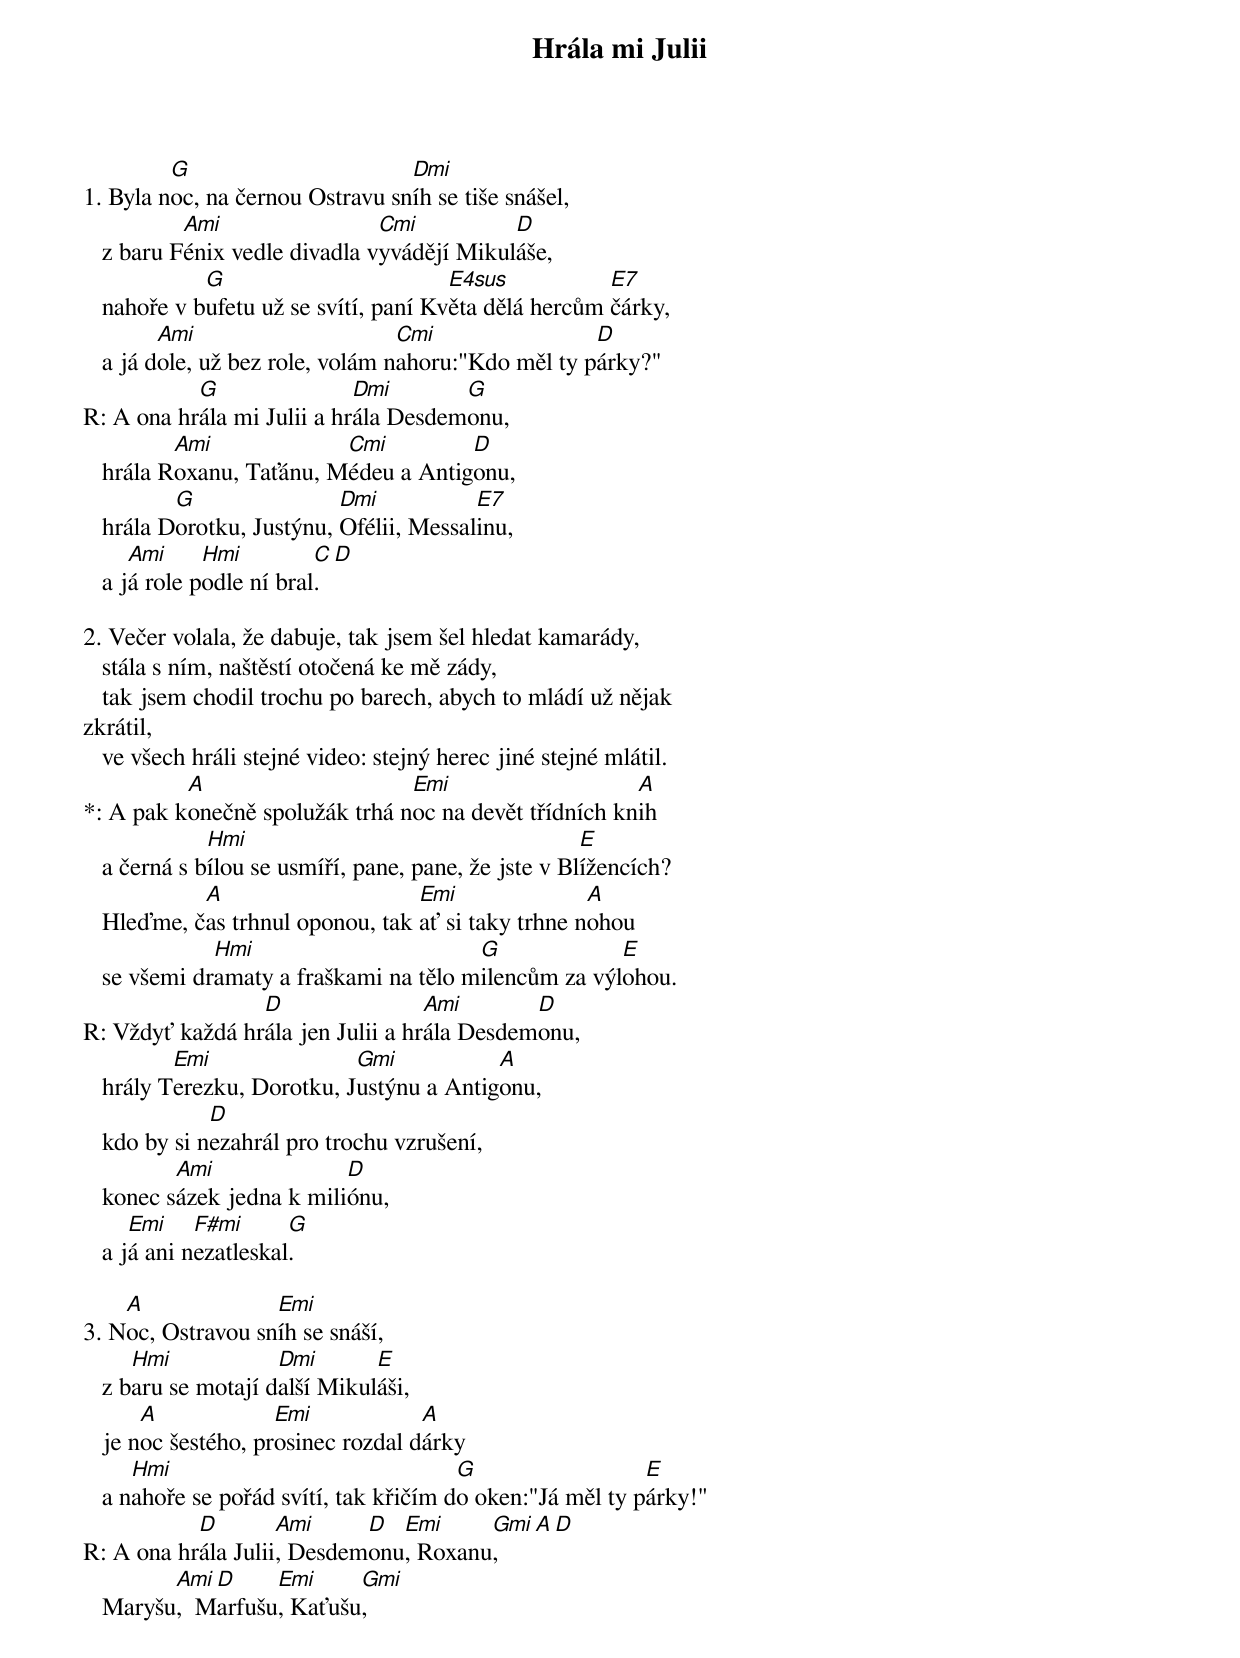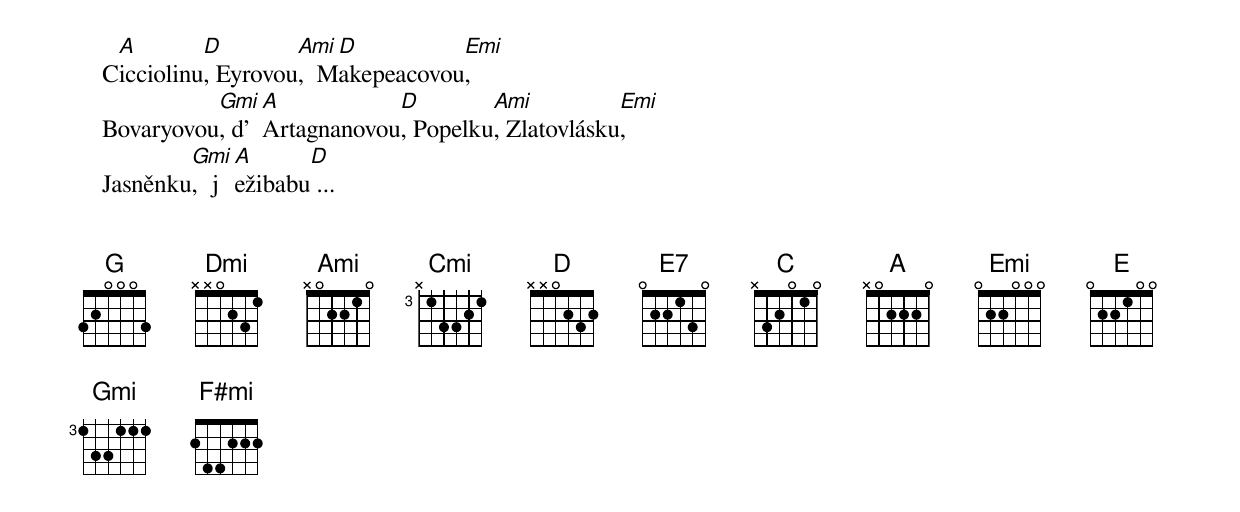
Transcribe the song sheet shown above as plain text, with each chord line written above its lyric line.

Hrála mi Julii

         G                       Dmi
1. Byla noc, na černou Ostravu sníh se tiše snášel,
           Ami                 Cmi          D
   z baru Fénix vedle divadla vyvádějí Mikuláše,
             G                         E4sus           E7
   nahoře v bufetu už se svítí, paní Květa dělá hercům čárky,
         Ami                      Cmi                D
   a já dole, už bez role, volám nahoru:"Kdo měl ty párky?"
           G                Dmi       G
R: A ona hrála mi Julii a hrála Desdemonu,
          Ami             Cmi         D
   hrála Roxanu, Taťánu, Médeu a Antigonu,
          G                Dmi           E7
   hrála Dorotku, Justýnu, Ofélii, Messalinu,
      Ami     Hmi         C D
   a já role podle ní bral.

2. Večer volala, že dabuje, tak jsem šel hledat kamarády,
   stála s ním, naštěstí otočená ke mě zády,
   tak jsem chodil trochu po barech, abych to mládí už nějak
zkrátil,
   ve všech hráli stejné video: stejný herec jiné stejné mlátil.
          A                     Emi                    A
*: A pak konečně spolužák trhá noc na devět třídních knih
              Hmi                                     E
   a černá s bílou se usmíří, pane, pane, že jste v Blížencích?
            A                     Emi               A
   Hleďme, čas trhnul oponou, tak ať si taky trhne nohou
              Hmi                       G             E
   se všemi dramaty a fraškami na tělo milencům za výlohou.
                 D                 Ami       D
R: Vždyť každá hrála jen Julii a hrála Desdemonu,
          Emi               Gmi           A
   hrály Terezku, Dorotku, Justýnu a Antigonu,
              D
   kdo by si nezahrál pro trochu vzrušení,
          Ami              D
   konec sázek jedna k miliónu,
      Emi    F#mi      G
   a já ani nezatleskal.

    A              Emi
3. Noc, Ostravou sníh se snáší,
      Hmi            Dmi       E
   z baru se motají další Mikuláši,
       A             Emi            A
   je noc šestého, prosinec rozdal dárky
      Hmi                               G                  E
   a nahoře se pořád svítí, tak křičím do oken:"Já měl ty párky!"
           D        Ami     D  Emi     Gmi A D
R: A ona hrála Julii, Desdemonu, Roxanu,
         Ami D     Emi     Gmi
   Maryšu,  Marfušu, Kaťušu,
    A        D        Ami D          Emi
   Cicciolinu, Eyrovou,  Makepeacovou,
             Gmi A           D        Ami          Emi
   Bovaryovou, d'Artagnanovou, Popelku, Zlatovlásku,
           Gmi A      D
   Jasněnku,  ježibabu ...


Poznámka: Cmi XX1013
